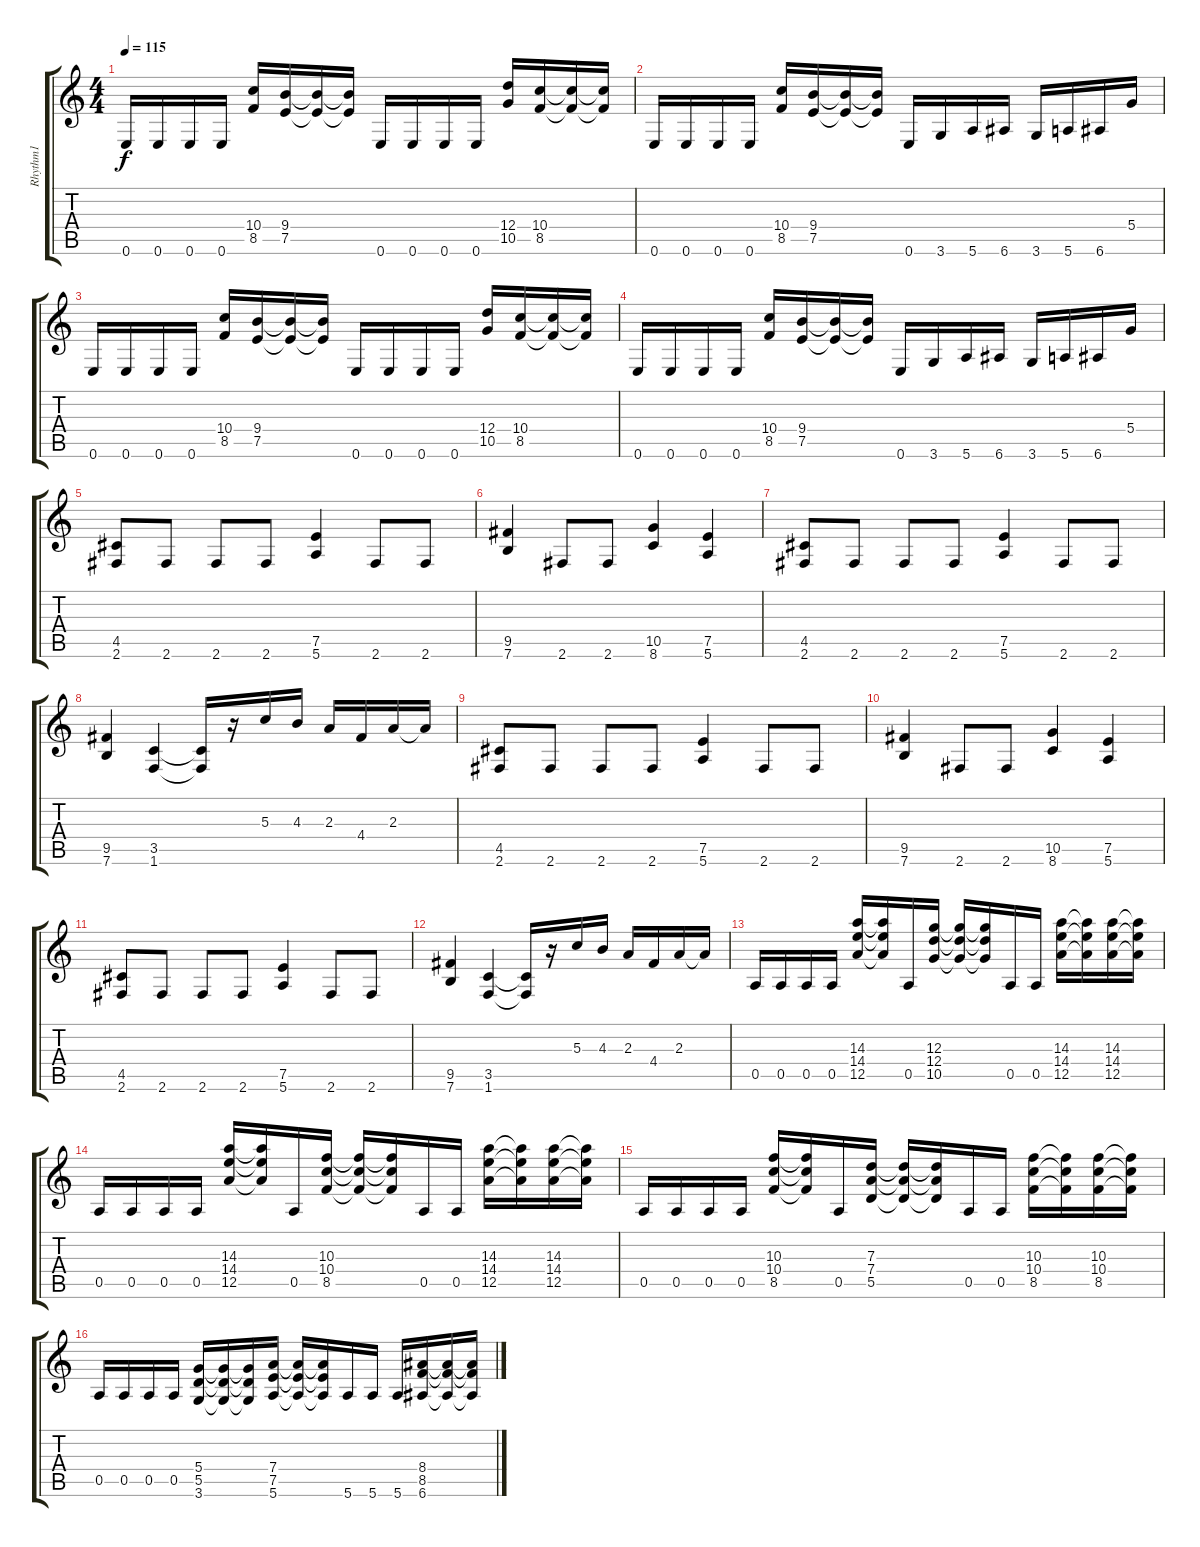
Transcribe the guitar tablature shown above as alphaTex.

\track ("Rhythm1" "Rhythm1") {instrument overdrivenguitar}
\staff {score tabs}
\tuning (E4 B3 G3 D3 A2 E2) {hide}
\ts (4 4)
\tempo 115
\clef g2
\ks c
0.6.16{dy f} 0.6.16 0.6.16 0.6.16 (10.4 8.5).16 (9.4 7.5).16 (9.4{t} 7.5{t}).16 (9.4{t} 7.5{t}).16 0.6.16 0.6.16 0.6.16 0.6.16 (12.4 10.5).16 (10.4 8.5).16 (10.4{t} 8.5{t}).16 (10.4{t} 8.5{t}).16 |
0.6.16 0.6.16 0.6.16 0.6.16 (10.4 8.5).16 (9.4 7.5).16 (9.4{t} 7.5{t}).16 (9.4{t} 7.5{t}).16 0.6.16 3.6.16 5.6.16 6.6.16 3.6.16 5.6.16 6.6.16 5.4.16 |
0.6.16 0.6.16 0.6.16 0.6.16 (10.4 8.5).16 (9.4 7.5).16 (9.4{t} 7.5{t}).16 (9.4{t} 7.5{t}).16 0.6.16 0.6.16 0.6.16 0.6.16 (12.4 10.5).16 (10.4 8.5).16 (10.4{t} 8.5{t}).16 (10.4{t} 8.5{t}).16 |
0.6.16 0.6.16 0.6.16 0.6.16 (10.4 8.5).16 (9.4 7.5).16 (9.4{t} 7.5{t}).16 (9.4{t} 7.5{t}).16 0.6.16 3.6.16 5.6.16 6.6.16 3.6.16 5.6.16 6.6.16 5.4.16 |
(4.5 2.6).8 2.6.8 2.6.8 2.6.8 (7.5 5.6).4 2.6.8 2.6.8 |
(9.5 7.6).4 2.6.8 2.6.8 (10.5 8.6).4 (7.5 5.6).4 |
(4.5 2.6).8 2.6.8 2.6.8 2.6.8 (7.5 5.6).4 2.6.8 2.6.8 |
(9.5 7.6).4 (3.5 1.6).4 (3.5{t} 1.6{t}).16 r.16 5.3.16 4.3.16 2.3.16 4.4.16 2.3.16 2.3{t}.16 |
(4.5 2.6).8 2.6.8 2.6.8 2.6.8 (7.5 5.6).4 2.6.8 2.6.8 |
(9.5 7.6).4 2.6.8 2.6.8 (10.5 8.6).4 (7.5 5.6).4 |
(4.5 2.6).8 2.6.8 2.6.8 2.6.8 (7.5 5.6).4 2.6.8 2.6.8 |
(9.5 7.6).4 (3.5 1.6).4 (3.5{t} 1.6{t}).16 r.16 5.3.16 4.3.16 2.3.16 4.4.16 2.3.16 2.3{t}.16 |
0.5.16 0.5.16 0.5.16 0.5.16 (14.3 14.4 12.5).16 (14.3{t} 14.4{t} 12.5{t}).16 0.5.16 (12.3 12.4 10.5).16 (12.3{t} 12.4{t} 10.5{t}).16 (12.3{t} 12.4{t} 10.5{t}).16 0.5.16 0.5.16 (14.3 14.4 12.5).16 (14.3{t} 14.4{t} 12.5{t}).16 (14.3 14.4 12.5).16 (14.3{t} 14.4{t} 12.5{t}).16 |
0.5.16 0.5.16 0.5.16 0.5.16 (14.3 14.4 12.5).16 (14.3{t} 14.4{t} 12.5{t}).16 0.5.16 (10.3 10.4 8.5).16 (10.3{t} 10.4{t} 8.5{t}).16 (10.3{t} 10.4{t} 8.5{t}).16 0.5.16 0.5.16 (14.3 14.4 12.5).16 (14.3{t} 14.4{t} 12.5{t}).16 (14.3 14.4 12.5).16 (14.3{t} 14.4{t} 12.5{t}).16 |
0.5.16 0.5.16 0.5.16 0.5.16 (10.3 10.4 8.5).16 (10.3{t} 10.4{t} 8.5{t}).16 0.5.16 (7.3 7.4 5.5).16 (7.3{t} 7.4{t} 5.5{t}).16 (7.3{t} 7.4{t} 5.5{t}).16 0.5.16 0.5.16 (10.3 10.4 8.5).16 (10.3{t} 10.4{t} 8.5{t}).16 (10.3 10.4 8.5).16 (10.3{t} 10.4{t} 8.5{t}).16 |
0.5.16 0.5.16 0.5.16 0.5.16 (5.4 5.5 3.6).16 (5.4{t} 5.5{t} 3.6{t}).16 (5.4{t} 5.5{t} 3.6{t}).16 (7.4 7.5 5.6).16 (7.4{t} 7.5{t} 5.6{t}).16 (7.4{t} 7.5{t} 5.6{t}).16 5.6.16 5.6.16 5.6.16 (8.4 8.5 6.6).16 (8.4{t} 8.5{t} 6.6{t}).16 (8.4{t} 8.5{t} 6.6{t}).16
